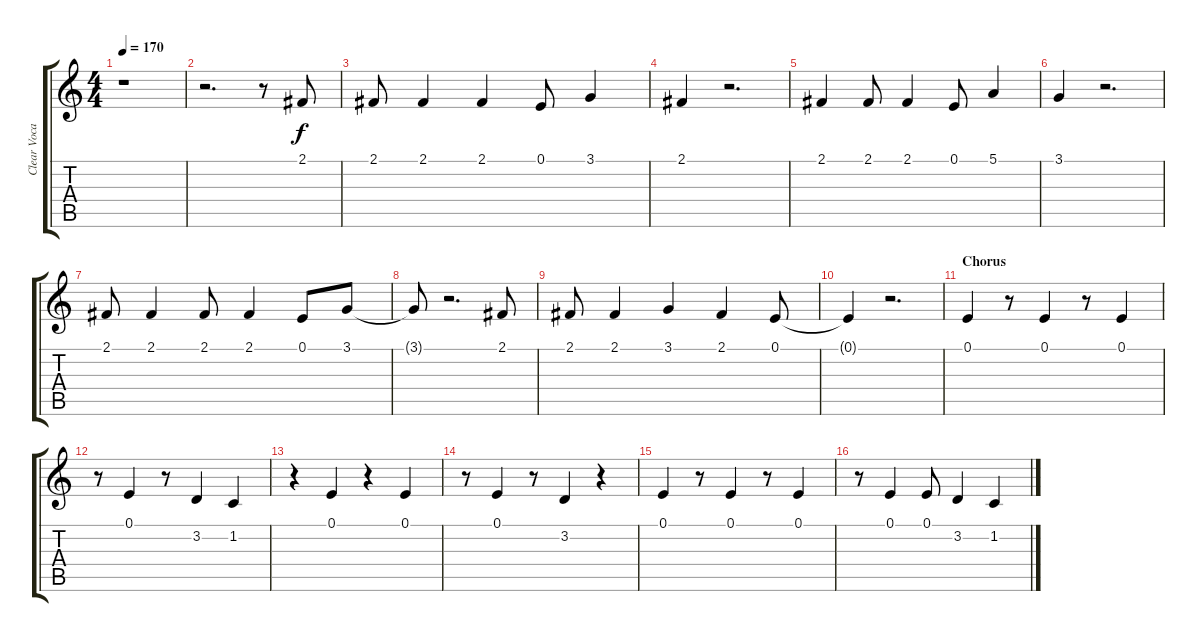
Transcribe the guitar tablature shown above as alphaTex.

\track ("Clear Vocals" "Clear Voca") {instrument lead6voice}
\staff {score tabs}
\tuning (E4 B3 G3 D3 A2 D2) {hide}
\ts (4 4)
\tempo 170
\clef g2
\ks c
r.1{dy f} |
r.2{d} r.8 2.1.8 |
2.1.8 2.1.4 2.1.4 0.1.8 3.1.4 |
2.1.4 r.2{d} |
2.1.4 2.1.8 2.1.4 0.1.8 5.1.4 |
3.1.4 r.2{d} |
2.1.8 2.1.4 2.1.8 2.1.4 0.1.8 3.1.8 |
3.1{t}.8 r.2{d} 2.1.8 |
2.1.8 2.1.4 3.1.4 2.1.4 0.1.8 |
0.1{t}.4 r.2{d} |
\section ("" "Chorus")
0.1.4 r.8 0.1.4 r.8 0.1.4 |
r.8 0.1.4 r.8 3.2.4 1.2.4 |
r.4 0.1.4 r.4 0.1.4 |
r.8 0.1.4 r.8 3.2.4 r.4 |
0.1.4 r.8 0.1.4 r.8 0.1.4 |
r.8 0.1.4 0.1.8 3.2.4 1.2.4
